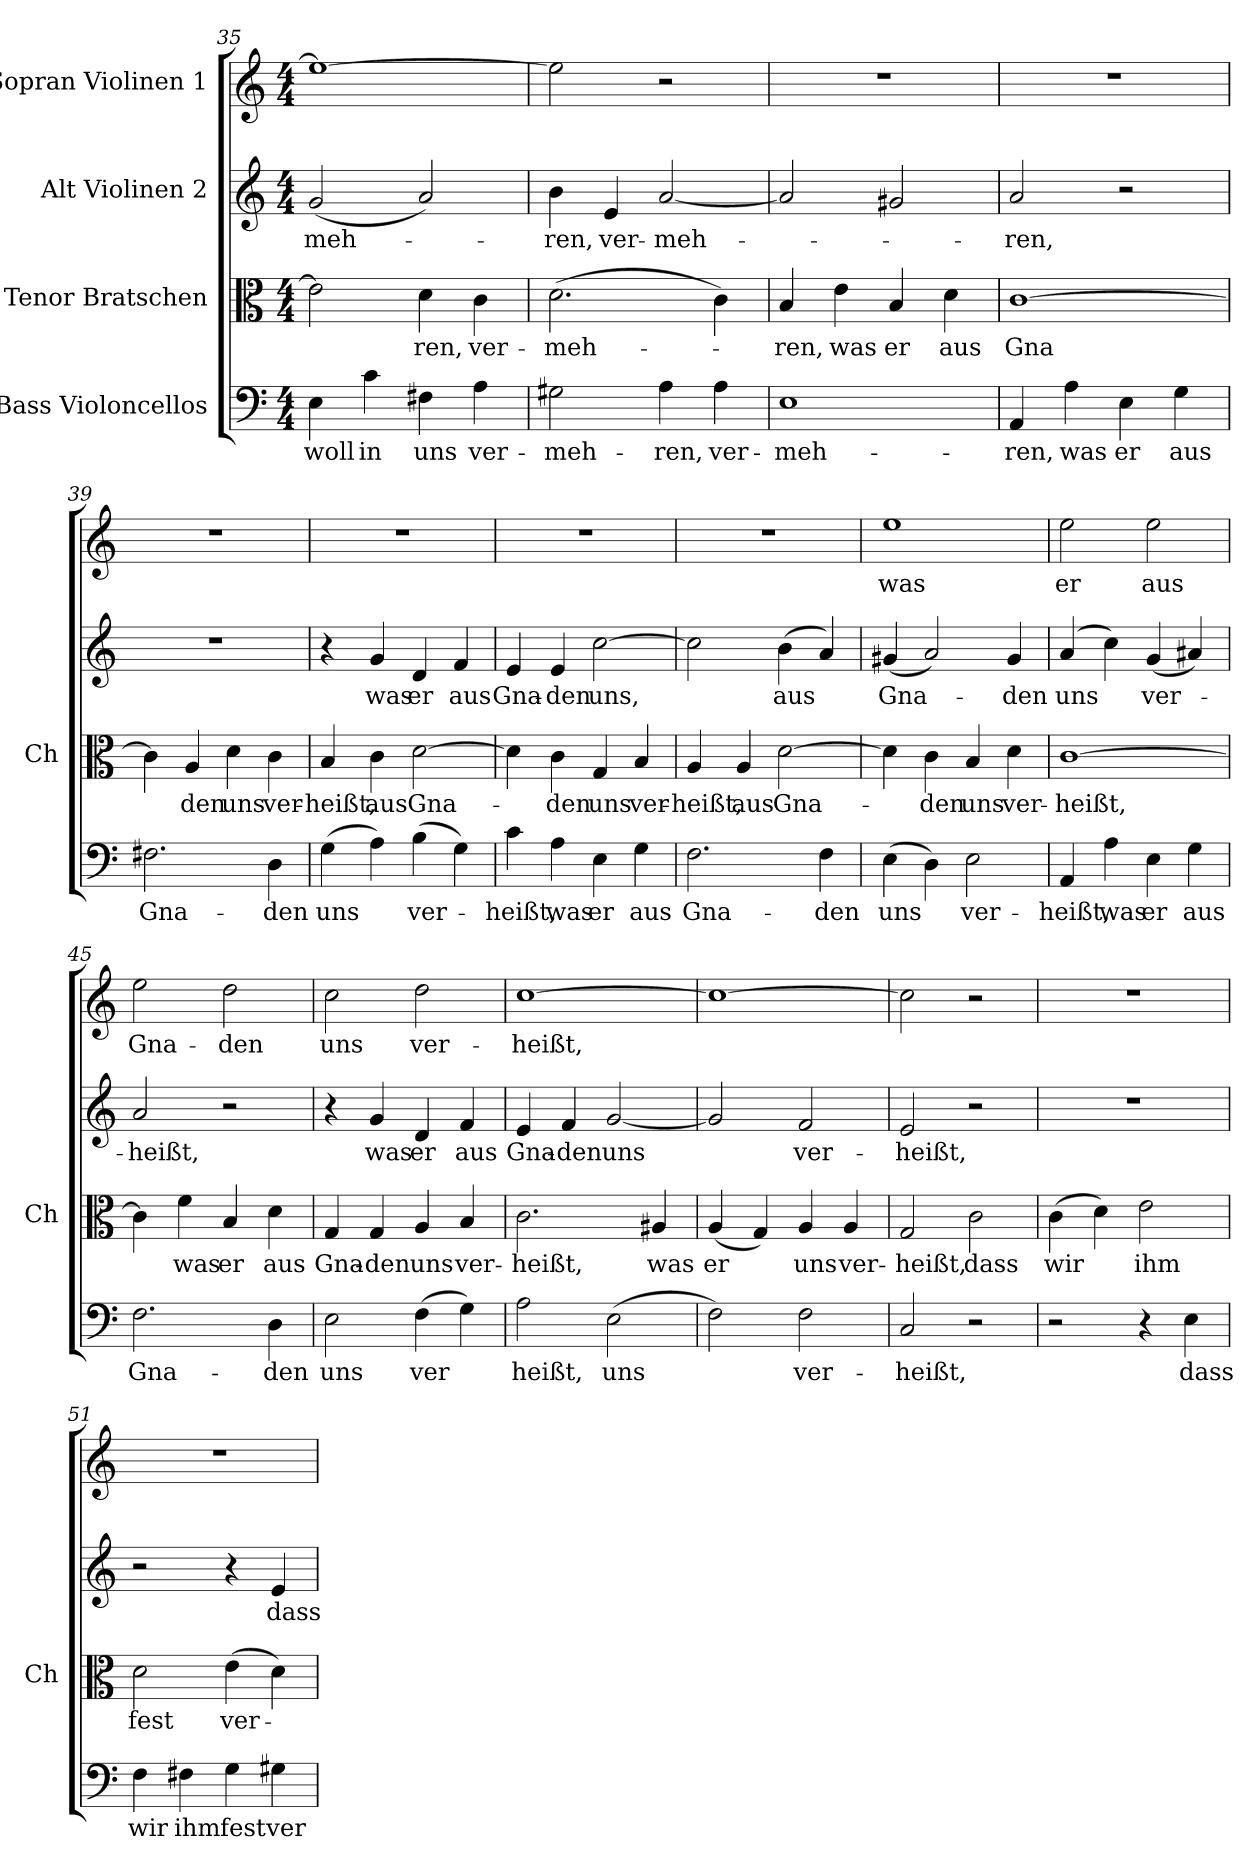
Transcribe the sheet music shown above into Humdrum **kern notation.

**kern	**text	**kern	**text	**kern	**text	**kern	**text
*part4	*part4	*part3	*part3	*part2	*part2	*part1	*part1
*staff4	*staff4	*staff3	*staff3	*staff2	*staff2	*staff1	*staff1
*I"Bass Violoncellos	*	*I"Tenor Bratschen	*	*I"Alt Violinen 2	*	*I"Sopran Violinen 1	*
*	*	*I'Ch	*	*	*	*	*
!!LO:PB:g=z
*clefF4	*	*clefC3	*	*clefG2	*	*clefG2	*
*k[]	*	*k[]	*	*k[]	*	*k[]	*
*M4/4	*	*M4/4	*	*M4/4	*	*M4/4	*
=35	=35	=35	=35	=35	=35	=35	=35
!	!LO:LY:b	!	!	!	!LO:LY:b	!	!
4E\	woll	2e\]	.	(<2g/	meh-	1ee_	.
!	!LO:LY:b	!	!	!	!	!	!
4c\	in	.	.	.	.	.	.
!	!LO:LY:b	!	!LO:LY:b	!	!	!	!
4F#X\	uns	4d\	ren,	2a/)	.	.	.
!	!LO:LY:b	!	!LO:LY:b	!	!	!	!
4A\	ver-	4c\	ver-	.	.	.	.
=36	=36	=36	=36	=36	=36	=36	=36
!	!LO:LY:b	!	!LO:LY:b	!	!LO:LY:b	!	!
2G#X\	meh-	(>2.d\	meh-	4b\	ren,	2ee\]	.
!	!	!	!	!	!LO:LY:b	!	!
.	.	.	.	4e/	ver-	.	.
!	!LO:LY:b	!	!	!	!LO:LY:b	!	!
4A\	ren,	.	.	[2a/	meh-	2r	.
!	!LO:LY:b	!	!	!	!	!	!
4A\	ver-	4c\)	.	.	.	.	.
=37	=37	=37	=37	=37	=37	=37	=37
!	!LO:LY:b	!	!LO:LY:b	!	!	!	!
1E	meh-	4B/	ren,	2a/]	.	1r	.
!	!	!	!LO:LY:b	!	!	!	!
.	.	4e\	was	.	.	.	.
!	!	!	!LO:LY:b	!	!	!	!
.	.	4B/	er	2g#X/	.	.	.
!	!	!	!LO:LY:b	!	!	!	!
.	.	4d\	aus	.	.	.	.
=38	=38	=38	=38	=38	=38	=38	=38
!	!LO:LY:b	!	!LO:LY:b	!	!LO:LY:b	!	!
4AA/	ren,	[1c	Gna-	2a/	ren,	1r	.
!	!LO:LY:b	!	!	!	!	!	!
4A\	was	.	.	.	.	.	.
!	!LO:LY:b	!	!	!	!	!	!
4E\	er	.	.	2r	.	.	.
!	!LO:LY:b	!	!	!	!	!	!
4G\	aus	.	.	.	.	.	.
=39	=39	=39	=39	=39	=39	=39	=39
!	!LO:LY:b	!	!LO:LY:b	!	!	!	!
2.F#X\	Gna-	4c\]	-	1r	.	1r	.
!	!	!	!LO:LY:b	!	!	!	!
.	.	4A/	den	.	.	.	.
!	!	!	!LO:LY:b	!	!	!	!
.	.	4d\	uns	.	.	.	.
!	!LO:LY:b	!	!LO:LY:b	!	!	!	!
4D\	den	4c\	ver-	.	.	.	.
=40	=40	=40	=40	=40	=40	=40	=40
!	!LO:LY:b	!	!LO:LY:b	!	!	!	!
(>4G\	uns	4B/	heißt,	4r	.	1r	.
!	!	!	!LO:LY:b	!	!LO:LY:b	!	!
4A\)	.	4c\	aus	4g/	was	.	.
!	!LO:LY:b	!	!LO:LY:b	!	!LO:LY:b	!	!
(>4B\	ver-	[2d\	Gna-	4d/	er	.	.
!	!	!	!	!	!LO:LY:b	!	!
4G\)	.	.	.	4f/	aus	.	.
!!LO:LB:g=z
=41	=41	=41	=41	=41	=41	=41	=41
!	!LO:LY:b	!	!	!	!LO:LY:b	!	!
4c\	heißt,	4d\]	.	4e/	Gna-	1r	.
!	!LO:LY:b	!	!LO:LY:b	!	!LO:LY:b	!	!
4A\	was	4c\	den	4e/	den	.	.
!	!LO:LY:b	!	!LO:LY:b	!	!LO:LY:b	!	!
4E\	er	4G/	uns	[2cc\	uns,	.	.
!	!LO:LY:b	!	!LO:LY:b	!	!	!	!
4G\	aus	4B/	ver-	.	.	.	.
=42	=42	=42	=42	=42	=42	=42	=42
!	!LO:LY:b	!	!LO:LY:b	!	!	!	!
2.F\	Gna-	4A/	heißt,	2cc\]	.	1r	.
!	!	!	!LO:LY:b	!	!	!	!
.	.	4A/	aus	.	.	.	.
!	!	!	!LO:LY:b	!	!LO:LY:b	!	!
.	.	[2d\	Gna-	(>4b\	aus	.	.
!	!LO:LY:b	!	!	!	!	!	!
4F\	den	.	.	4a/)	.	.	.
=43	=43	=43	=43	=43	=43	=43	=43
!	!LO:LY:b	!	!	!	!LO:LY:b	!	!LO:LY:b
(>4E\	uns	4d\]	.	(<4g#X/	Gna-	1ee	was
!	!	!	!LO:LY:b	!	!	!	!
4D\)	.	4c\	den	2a/)	.	.	.
!	!LO:LY:b	!	!LO:LY:b	!	!	!	!
2E\	ver-	4B/	uns	.	.	.	.
!	!	!	!LO:LY:b	!	!LO:LY:b	!	!
.	.	4d\	ver-	4g#/	den	.	.
=44	=44	=44	=44	=44	=44	=44	=44
!	!LO:LY:b	!	!LO:LY:b	!	!LO:LY:b	!	!LO:LY:b
4AA/	heißt,	[1c	heißt,	(>4a/	uns	2ee\	er
!	!LO:LY:b	!	!	!	!	!	!
4A\	was	.	.	4cc\)	.	.	.
!	!LO:LY:b	!	!	!	!LO:LY:b	!	!LO:LY:b
4E\	er	.	.	(<4g/	ver-	2ee\	aus
!	!LO:LY:b	!	!	!	!	!	!
4G\	aus	.	.	4a#X/)	.	.	.
=45	=45	=45	=45	=45	=45	=45	=45
!	!LO:LY:b	!	!LO:LY:b	!	!LO:LY:b	!	!LO:LY:b
2.F\	Gna-	4c\]	_	2a/	heißt,	2ee\	Gna-
!	!	!	!LO:LY:b	!	!	!	!
.	.	4f\	was	.	.	.	.
!	!	!	!LO:LY:b	!	!	!	!LO:LY:b
.	.	4B/	er	2r	.	2dd\	den
!	!LO:LY:b	!	!LO:LY:b	!	!	!	!
4D\	den	4d\	aus	.	.	.	.
=46	=46	=46	=46	=46	=46	=46	=46
!	!LO:LY:b	!	!LO:LY:b	!	!	!	!LO:LY:b
2E\	uns	4G/	Gna-	4r	.	2cc\	uns
!	!	!	!LO:LY:b	!	!LO:LY:b	!	!
.	.	4G/	den	4g/	was	.	.
!	!LO:LY:b	!	!LO:LY:b	!	!LO:LY:b	!	!LO:LY:b
(>4F\	ver	4A/	uns	4d/	er	2dd\	ver-
!	!	!	!LO:LY:b	!	!LO:LY:b	!	!
4G\)	.	4B/	ver-	4f/	aus	.	.
!!LO:LB:g=z
=47	=47	=47	=47	=47	=47	=47	=47
!	!LO:LY:b	!	!LO:LY:b	!	!LO:LY:b	!	!LO:LY:b
2A\	heißt,	2.c\	heißt,	4e/	Gna-	[1cc	heißt,
!	!	!	!	!	!LO:LY:b	!	!
.	.	.	.	4f/	den	.	.
!	!LO:LY:b	!	!	!	!LO:LY:b	!	!
(>2E\	uns	.	.	[2g/	uns	.	.
!	!	!	!LO:LY:b	!	!	!	!
.	.	4A#X/	was	.	.	.	.
=48	=48	=48	=48	=48	=48	=48	=48
!	!	!	!LO:LY:b	!	!	!	!
2F\)	.	(<4A/	er	2g/]	.	1cc_	.
.	.	4G/)	.	.	.	.	.
!	!LO:LY:b	!	!LO:LY:b	!	!LO:LY:b	!	!
2F\	ver-	4A/	uns	2f/	ver-	.	.
!	!	!	!LO:LY:b	!	!	!	!
.	.	4A/	ver-	.	.	.	.
=49	=49	=49	=49	=49	=49	=49	=49
!	!LO:LY:b	!	!LO:LY:b	!	!LO:LY:b	!	!
2C/	heißt,	2G/	heißt,	2e/	heißt,	2cc\]	.
!	!	!	!LO:LY:b	!	!	!	!
2r	.	2c\	dass	2r	.	2r	.
=50	=50	=50	=50	=50	=50	=50	=50
!	!	!	!LO:LY:b	!	!	!	!
2r	.	(>4c\	wir	1r	.	1r	.
.	.	4d\)	.	.	.	.	.
!	!	!	!LO:LY:b	!	!	!	!
4r	.	2e\	ihm	.	.	.	.
!	!LO:LY:b	!	!	!	!	!	!
4E\	dass	.	.	.	.	.	.
=51	=51	=51	=51	=51	=51	=51	=51
!	!LO:LY:b	!	!LO:LY:b	!	!	!	!
4F\	wir	2d\	fest	2r	.	1r	.
!	!LO:LY:b	!	!	!	!	!	!
4F#X\	ihm	.	.	.	.	.	.
!	!LO:LY:b	!	!LO:LY:b	!	!	!	!
4G\	fest	(>4e\	ver-	4r	.	.	.
!	!LO:LY:b	!	!	!	!LO:LY:b	!	!
4G#X\	ver-	4d\)	.	4e/	dass	.	.
=	=	=	=	=	=	=	=
*-	*-	*-	*-	*-	*-	*-	*-
